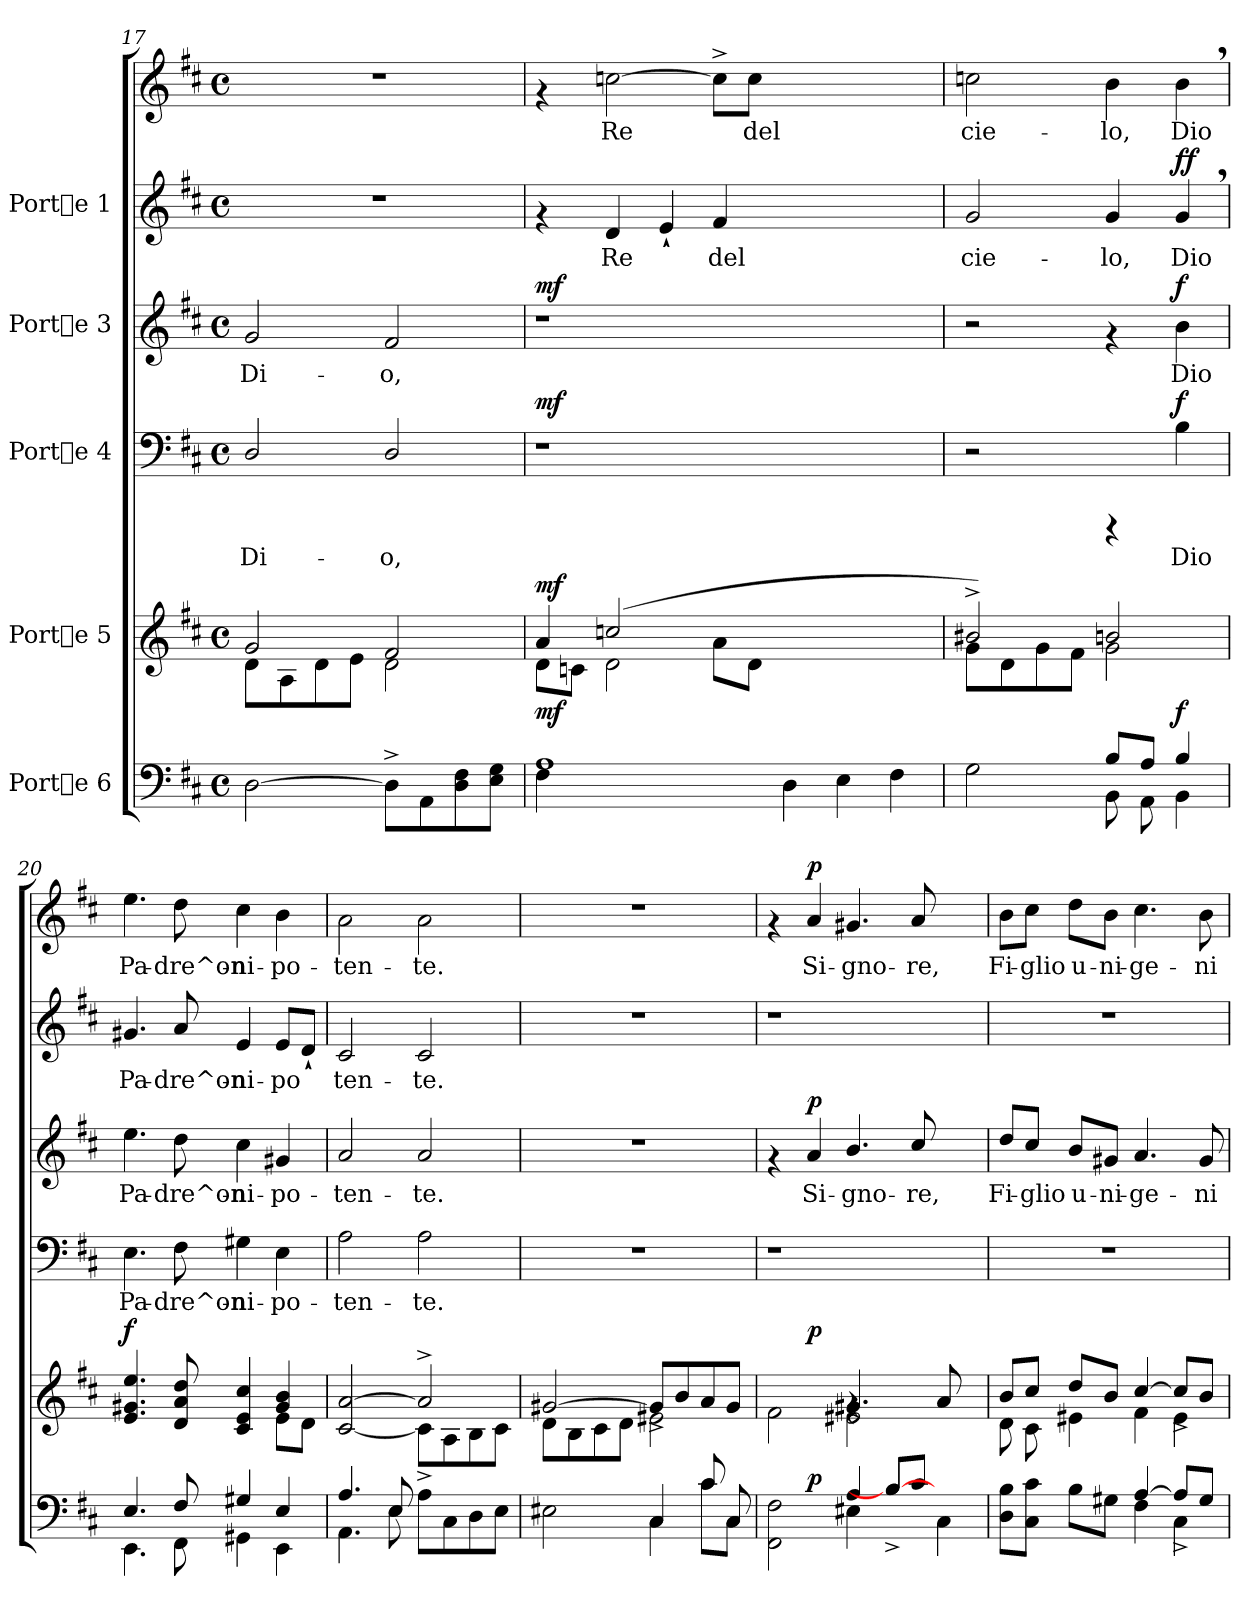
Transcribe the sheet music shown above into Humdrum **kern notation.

**kern	**dynam	**kern	**dynam	**kern	**text	**dynam	**kern	**text	**dynam	**kern	**text	**kern	**text	**dynam
*part5	*part5	*part4	*part4	*part3	*part3	*part3	*part2	*part2	*part2	*part1	*part1	*part1	*part1	*part1
*staff6	*staff6	*staff5	*staff5	*staff4	*staff4	*staff4	*staff3	*staff3	*staff3	*staff2	*staff2	*staff1	*staff1	*staff1/2
*I"Porte 6	*	*I"Porte 5	*	*I"Porte 4	*	*	*I"Porte 3	*	*	*I"Porte 1	*	*	*	*
*clefF4	*	*clefG2	*	*clefF4	*	*	*clefG2	*	*	*clefG2	*	*clefG2	*	*
*k[f#c#]	*	*k[f#c#]	*	*k[f#c#]	*	*	*k[f#c#]	*	*	*k[f#c#]	*	*k[f#c#]	*	*
*D:	*	*D:	*	*D:	*	*	*D:	*	*	*D:	*	*D:	*	*
*M4/4	*	*M4/4	*	*M4/4	*	*	*M4/4	*	*	*M4/4	*	*M4/4	*	*
*met(c)	*	*met(c)	*	*met(c)	*	*	*met(c)	*	*	*met(c)	*	*met(c)	*	*
=17	=17	=17	=17	=17	=17	=17	=17	=17	=17	=17	=17	=17	=17	=17
*	*	*^	*	*	*	*	*	*	*	*	*	*	*	*
!	!	!	!	!	!	!LO:LY:b	!	!	!LO:LY:b	!	!	!	!	!	!
[>2D\	.	2g/	8d\L	.	2D/	Di-	.	2g/	Di-	.	1r	.	1r	.	.
.	.	.	8A\	.	.	.	.	.	.	.	.	.	.	.	.
.	.	.	8d\	.	.	.	.	.	.	.	.	.	.	.	.
.	.	.	8e\J	.	.	.	.	.	.	.	.	.	.	.	.
!	!	!	!	!	!	!LO:LY:b	!	!	!LO:LY:b	!	!	!	!	!	!
8D^>\L]	.	2f#/	2d\	.	2D/	-o,	.	2f#/	-o,	.	.	.	.	.	.
8AA\	.	.	.	.	.	.	.	.	.	.	.	.	.	.	.
8F#\ 8D\	.	.	.	.	.	.	.	.	.	.	.	.	.	.	.
8G\ 8E\J	.	.	.	.	.	.	.	.	.	.	.	.	.	.	.
=18	=18	=18	=18	=18	=18	=18	=18	=18	=18	=18	=18	=18	=18	=18	=18
*^	*	*	*	*	*	*	*	*	*	*	*	*	*	*	*
!	!	!LO:DY:a	!	!	!LO:DY:a	!	!	!LO:DY:a	!	!	!LO:DY:a	!	!	!	!	!LO:DY:a=2
!	!	!	!	!	!	!	!	!	!	!	!	!	!	!	!	!LO:DY:n=1:a
1A	4F#\	mf	4a/	8d\L	mf	1r	.	mf	1r	.	mf	4rf	.	4rf	.	mf mf
.	.	.	.	8cn\J	.	.	.	.	.	.	.	.	.	.	.	.
!	!	!	!	!	!	!	!	!	!	!	!	!	!LO:LY:b	!	!LO:LY:b	!
.	1.ryy	.	(<2ccn/	2d\	.	.	.	.	.	.	.	4d/	Re	[>2ccn\	Re	.
!	!	!	!	!	!	!	!	!	!	!	!	!	!LO:LY:b	!	!	!
.	.	.	.	.	.	.	.	.	.	.	.	4e`</	.	.	.	.
!	!	!	!	!	!	!	!	!	!	!	!	!	!LO:LY:b	!	!LO:LY:b	!
.	.	.	8a\L	2.ryy	.	.	.	.	.	.	.	4f#/	del	8cc^>\L]	.	.
!	!	!	!	!	!	!	!	!	!	!	!	!	!	!	!LO:LY:b	!
.	.	.	8d\J	.	.	.	.	.	.	.	.	.	.	8cc\J	del	.
4D\	.	.	2.ryy	.	.	2.ryy	.	.	2.ryy	.	.	2.ryy	.	2.ryy	.	.
4E\	.	.	.	.	.	.	.	.	.	.	.	.	.	.	.	.
4F#\	.	.	.	4ryy	.	.	.	.	.	.	.	.	.	.	.	.
=19	=19	=19	=19	=19	=19	=19	=19	=19	=19	=19	=19	=19	=19	=19	=19	=19
!	!	!	!	!	!	!	!	!	!	!	!	!	!LO:LY:b	!	!LO:LY:b	!
2G\	2ryy	.	2b#X^</)	8g\L	.	2r	.	.	2r	.	.	2g/	cie-	2ccn\	cie-	.
.	.	.	.	8d\	.	.	.	.	.	.	.	.	.	.	.	.
.	.	.	.	8g\	.	.	.	.	.	.	.	.	.	.	.	.
.	.	.	.	8f#\J	.	.	.	.	.	.	.	.	.	.	.	.
!	!	!	!	!	!	!	!	!	!	!	!	!	!LO:LY:b	!	!LO:LY:b	!
8B/L	8BB\	.	2bn/	2g\	.	4rCCC	.	.	4rf	.	.	4g/	-lo,	4b\	-lo,	.
8A/J	8AA\	.	.	.	.	.	.	.	.	.	.	.	.	.	.	.
!	!	!LO:DY:a	!	!	!	!	!LO:LY:b	!LO:DY:a	!	!LO:LY:b	!LO:DY:a	!	!LO:LY:b	!	!LO:LY:b	!LO:DY:a=2
!	!	!	!	!	!	!	!	!	!	!	!	!	!	!	!	!LO:DY:n=1:a
4B/	4BB\	f	.	.	.	4B\	Dio	f	4b\	Dio	f	4g,</	Dio	4b,>\	Dio	f f
!!LO:PB:g=z
=20	=20	=20	=20	=20	=20	=20	=20	=20	=20	=20	=20	=20	=20	=20	=20	=20
!	!	!	!	!	!LO:DY:a	!	!LO:LY:b	!	!	!LO:LY:b	!	!	!LO:LY:b	!	!LO:LY:b	!
4.E/	4.EE\	.	4.ee/ 4.g#X/ 4.e/	2.ryy	f	4.E\	Pa-	.	4.ee\	Pa-	.	4.g#X/	-Pa-	4.ee\	Pa-	.
!	!	!	!	!	!	!	!LO:LY:b	!	!	!LO:LY:b	!	!	!LO:LY:b	!	!LO:LY:b	!
8F#/	8FF#\	.	8dd/ 8a/ 8d/	.	.	8F#\	-dre^on-	.	8dd\	-dre^on-	.	8a/	-dre^on-	8dd\	-dre^on-	.
!	!	!	!	!	!	!	!LO:LY:b	!	!	!LO:LY:b	!	!	!LO:LY:b	!	!LO:LY:b	!
4G#X/	4GG#X\	.	4cc#/ 4e/ 4c#/	.	.	4G#X\	-ni-	.	4cc#\	-ni-	.	4e/	-ni-	4cc#\	-ni-	.
!	!	!	!	!	!	!	!LO:LY:b	!	!	!LO:LY:b	!	!	!LO:LY:b	!	!LO:LY:b	!
4E/	4EE\	.	4b/ 4g#/	8e\L	.	4E\	-po-	.	4g#X/	-po-	.	8e/L	-po-	4b\	-po-	.
!	!	!	!	!	!	!	!	!	!	!	!	!	!LO:LY:b	!	!	!
.	.	.	.	8d\J	.	.	.	.	.	.	.	8d`</J	--	.	.	.
=21	=21	=21	=21	=21	=21	=21	=21	=21	=21	=21	=21	=21	=21	=21	=21	=21
!	!	!	!	!	!	!	!LO:LY:b	!	!	!LO:LY:b	!	!	!LO:LY:b	!	!LO:LY:b	!
4.A/	4.AA\	.	[<2a/ [<2c#/	2ryy	.	2A\	-ten-	.	2a/	-ten-	.	2c#/	ten-	2a\	-ten-	.
8E/	8E\	.	.	.	.	.	.	.	.	.	.	.	.	.	.	.
!	!	!	!	!	!	!	!LO:LY:b	!	!	!LO:LY:b	!	!	!LO:LY:b	!	!LO:LY:b	!
8A\L	2ryy	.	2a^</]	8c#^>\L]	.	2A\	-te.	.	2a/	-te.	.	2c#/	-te.	2a\	-te.	.
8C#\	.	.	.	8A\	.	.	.	.	.	.	.	.	.	.	.	.
8D\	.	.	.	8B\	.	.	.	.	.	.	.	.	.	.	.	.
8E\J	.	.	.	8c#\J	.	.	.	.	.	.	.	.	.	.	.	.
=22	=22	=22	=22	=22	=22	=22	=22	=22	=22	=22	=22	=22	=22	=22	=22	=22
2E#X\	2ryy	.	[<2g#X/	8d\L	.	1r	.	.	1r	.	.	1r	.	1r	.	.
.	.	.	.	8B\	.	.	.	.	.	.	.	.	.	.	.	.
.	.	.	.	8c#\	.	.	.	.	.	.	.	.	.	.	.	.
.	.	.	.	8d\J	.	.	.	.	.	.	.	.	.	.	.	.
4C#/	4C#\	.	2e#X\	8g#^</L]	.	.	.	.	.	.	.	.	.	.	.	.
.	.	.	.	8b/	.	.	.	.	.	.	.	.	.	.	.	.
8c#/	8c#\L	.	.	8a/	.	.	.	.	.	.	.	.	.	.	.	.
8C#/	8C#\J	.	.	8g#/J	.	.	.	.	.	.	.	.	.	.	.	.
=23	=23	=23	=23	=23	=23	=23	=23	=23	=23	=23	=23	=23	=23	=23	=23	=23
*	*^	*	*^	*^	*	*	*	*	*	*	*	*	*	*	*	*
2F#\ 2FF#\	2ryy	4ryy	.	2f#\	2ryy	2ryy	4ryy	.	1r	.	.	4rf	.	.	1r	.	4rf	.	.
!	!	!	!LO:DY:a	!	!	!	!	!LO:DY:a	!	!	!	!	!LO:LY:b	!LO:DY:a	!	!	!	!LO:LY:b	!LO:DY:a
.	.	1ryy	p	.	.	.	1ryy	p	.	.	.	4a/	Si-	p	.	.	4a/	Si-	p
!	!	!	!	!	!	!	!	!	!	!	!	!	!LO:LY:b	!	!	!	!	!LO:LY:b	!
4A/	4E#X\	.	.	2e#X\	4.g#X/	4rf	.	.	.	.	.	4.b/	-gno-	.	.	.	4.g#X/	-gno-	.
[<4B/	8B^</L]	.	.	.	.	8ryy	.	.	.	.	.	.	.	.	.	.	.	.	.
!	!	!	!	!	!	!	!	!	!	!	!	!	!LO:LY:b	!	!	!	!	!LO:LY:b	!
.	8c#/J	.	.	.	8ryy	4.ryy	.	.	.	.	.	8cc#/	-re,	.	.	.	8a/	-re,	.
4C#\	4ryy	.	.	8a/	4ryy	.	.	.	4ryy	.	.	4ryy	.	.	4ryy	.	4ryy	.	.
.	.	.	.	8ryy	.	.	.	.	.	.	.	.	.	.	.	.	.	.	.
=24	=24	=24	=24	=24	=24	=24	=24	=24	=24	=24	=24	=24	=24	=24	=24	=24	=24	=24	=24
!	!	!	!	!	!	!	!	!	!	!	!	!	!LO:LY:b	!	!	!	!	!LO:LY:b	!
*	*v	*v	*	*	*	*	*	*	*	*	*	*	*	*	*	*	*	*	*
*	*	*	*	*v	*v	*v	*	*	*	*	*	*	*	*	*	*	*	*
8B\ 8D\L	2ryy	.	8b/L	8d\	.	1r	.	.	8dd/L	Fi-	.	1r	.	8b\L	Fi-	.
!	!	!	!	!	!	!	!	!	!	!LO:LY:b	!	!	!	!	!LO:LY:b	!
8c#\ 8C#\J	.	.	8cc#/J	8c#\	.	.	.	.	8cc#/J	-glio	.	.	.	8cc#\J	-glio	.
!	!	!	!	!	!	!	!	!	!	!LO:LY:b	!	!	!	!	!LO:LY:b	!
8B\L	.	.	4e#X\	8dd/L	.	.	.	.	8b/L	u-	.	.	.	8dd\L	u-	.
!	!	!	!	!	!	!	!	!	!	!LO:LY:b	!	!	!	!	!LO:LY:b	!
8G#X\J	.	.	.	8b/J	.	.	.	.	8g#X/J	-ni-	.	.	.	8b\J	-ni-	.
!	!	!	!	!	!	!	!	!	!	!LO:LY:b	!	!	!	!	!LO:LY:b	!
[<4A/	4F#\	.	[<4cc#/	4f#\	.	.	.	.	4.a/	-ge-	.	.	.	4.cc#\	-ge-	.
4C#\	8A^</L]	.	4e#\	8cc#^</L]	.	.	.	.	.	.	.	.	.	.	.	.
!	!	!	!	!	!	!	!	!	!	!LO:LY:b	!	!	!	!	!LO:LY:b	!
.	8G#/J	.	.	8b/J	.	.	.	.	8g#/	-ni-	.	.	.	8b\	-ni-	.
*v	*v	*	*	*	*	*	*	*	*	*	*	*	*	*	*	*
*	*	*v	*v	*	*	*	*	*	*	*	*	*	*	*	*
=	=	=	=	=	=	=	=	=	=	=	=	=	=	=
*-	*-	*-	*-	*-	*-	*-	*-	*-	*-	*-	*-	*-	*-	*-
